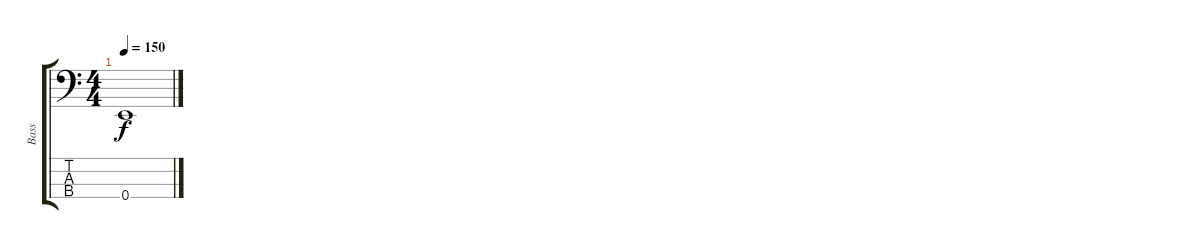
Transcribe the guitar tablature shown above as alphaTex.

\track ("Bass" "Bass") {instrument acousticbass}
\staff {score tabs}
\tuning (G2 D2 A1 E1) {hide}
\ts (4 4)
\tempo 150
\clef f4
\ks c
0.4{t}.1{dy f}
